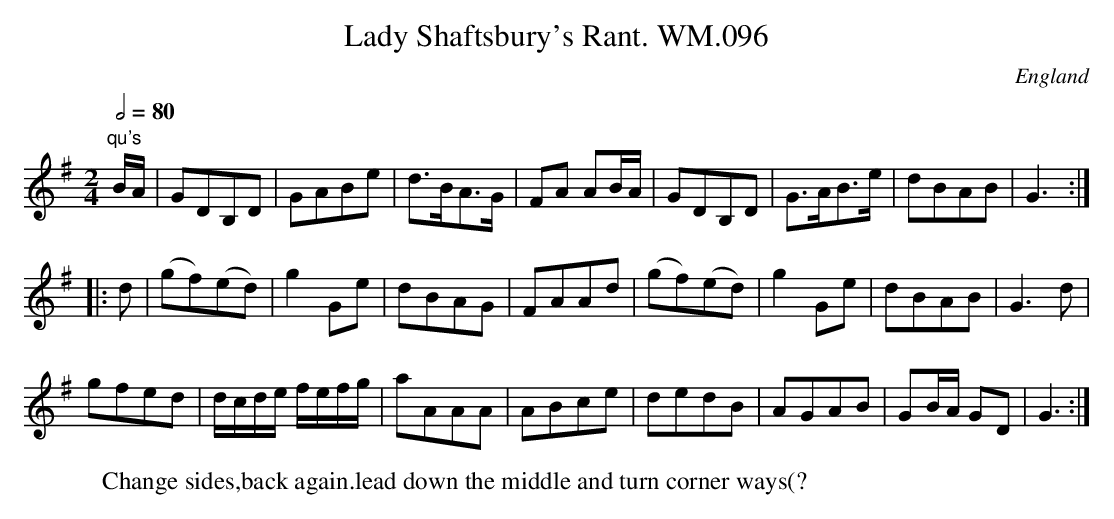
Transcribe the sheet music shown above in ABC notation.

X:1
T:Lady Shaftsbury's Rant. WM.096
L:1/8
M:2/4
O:England
Q:1/2=80
W:Change sides,back again.lead down the middle and turn corner ways(?
K:G
"qu's"B/A/|GDB,D|GABe|d>BA>G|FA AB/A/|GDB,D|G>AB>e|dBAB|G3:|!
|:d|(gf)(ed)|g2Ge|dBAG|FAAd|(gf)(ed)|g2Ge|dBAB|G3d|!
gfed|d/c/d/e/ f/e/f/g/|aAAA|ABce|dedB|AGAB|GB/A/ GD|G3:|
